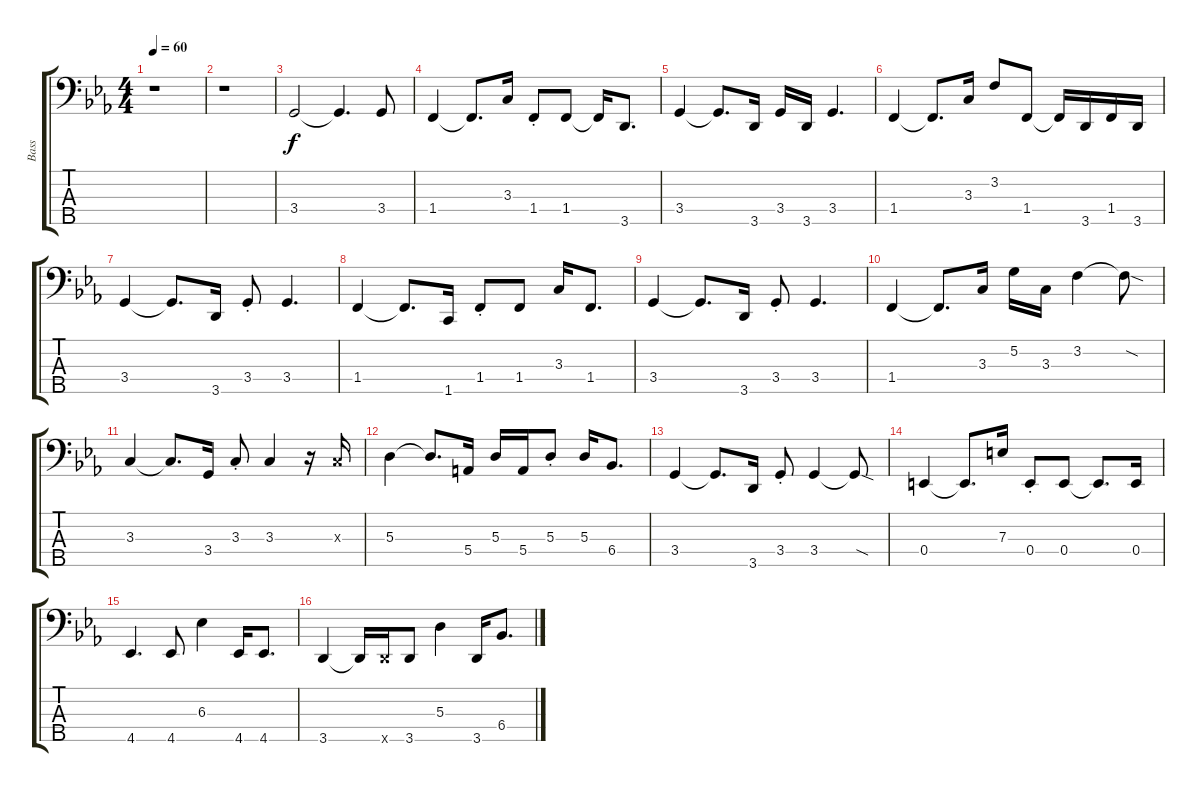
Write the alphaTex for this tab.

\track ("Bass" "Bass") {instrument electricbassfinger}
\staff {score tabs}
\tuning (G2 D2 A1 E1 B0) {hide}
\ts (4 4)
\tempo 60
\clef f4
\ks eb
r.1{dy f instrument electricbassfinger} |
r.1 |
3.4.2 3.4{t}.4{d} 3.4.8 |
1.4.4 1.4{t}.8{d} 3.3.16 1.4{st}.8 1.4.8 1.4{t}.16 3.5.8{d} |
3.4.4 3.4{t}.8{d} 3.5.16 3.4.16 3.5.16 3.4.4{d} |
1.4.4 1.4{t}.8{d} 3.3.16 3.2.8 1.4.8 1.4{t}.16 3.5.16 1.4.16 3.5.16 |
3.4.4 3.4{t}.8{d} 3.5.16 3.4{st}.8 3.4.4{d} |
1.4.4 1.4{t}.8{d} 1.5.16 1.4{st}.8 1.4.8 3.3.16 1.4.8{d} |
3.4.4 3.4{t}.8{d} 3.5.16 3.4{st}.8 3.4.4{d} |
1.4.4 1.4{t}.8{d} 3.3.16 5.2.16 3.3.16 3.2.4 3.2{sod t}.8 |
3.3.4 3.3{t}.8{d} 3.4.16 3.3{st}.8 3.3.4 r.16 3.3{x}.16 |
5.3.4 5.3{t}.8{d} 5.4.16 5.3.16 5.4.16 5.3{st}.8 5.3.16 6.4.8{d} |
3.4.4 3.4{t}.8{d} 3.5.16 3.4{st}.8 3.4.4 3.4{sod t}.8 |
0.4.4 0.4{t}.8{d} 7.3.16 0.4{st}.8 0.4.8 0.4{t}.8{d} 0.4.16 |
4.5.4{d} 4.5.8 6.3.4 4.5.16 4.5.8{d} |
3.5.4 3.5{t}.16 3.5{x}.16 3.5.8 5.3.4 3.5.16 6.4.8{d}
